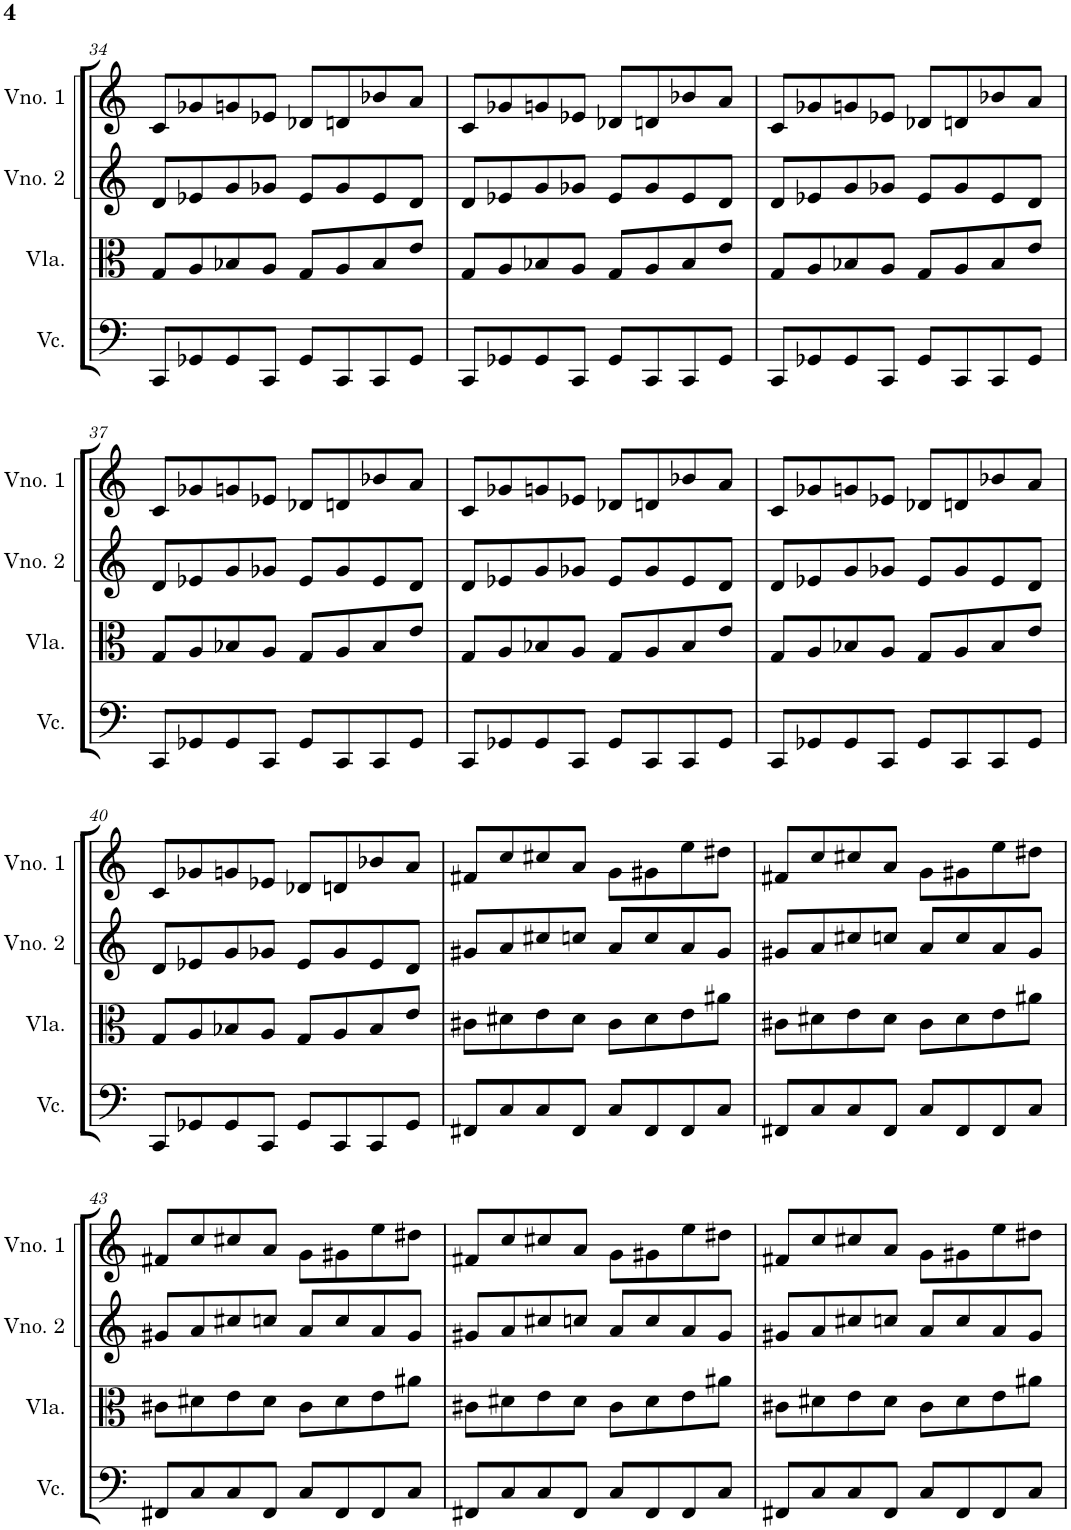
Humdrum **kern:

**kern	**kern	**kern	**kern
*part4	*part3	*part2	*part1
*staff4	*staff3	*staff2	*staff1
*I"Violoncelo	*I"Viola	*I"Violino 2	*I"Violino 1
*I'Vc.	*I'Vla.	*I'Vno. 2	*I'Vno. 1
!!LO:PB:g=z
*clefF4	*clefC3	*clefG2	*clefG2
*k[]	*k[]	*k[]	*k[]
*M4/4	*M4/4	*M4/4	*M4/4
=34	=34	=34	=34
8CC/L	8G/L	8d/L	8c/L
8GG-X/	8A/	8e-X/	8g-X/
8GG-/	8B-X/	8g/	8gn/
8CC/J	8A/J	8g-X/J	8e-X/J
8GG-/L	8G/L	8e-/L	8d-X/L
8CC/	8A/	8g-/	8dn/
8CC/	8B-/	8e-/	8b-X/
8GG-/J	8e/J	8d/J	8a/J
=35	=35	=35	=35
8CC/L	8G/L	8d/L	8c/L
8GG-X/	8A/	8e-X/	8g-X/
8GG-/	8B-X/	8g/	8gn/
8CC/J	8A/J	8g-X/J	8e-X/J
8GG-/L	8G/L	8e-/L	8d-X/L
8CC/	8A/	8g-/	8dn/
8CC/	8B-/	8e-/	8b-X/
8GG-/J	8e/J	8d/J	8a/J
=36	=36	=36	=36
8CC/L	8G/L	8d/L	8c/L
8GG-X/	8A/	8e-X/	8g-X/
8GG-/	8B-X/	8g/	8gn/
8CC/J	8A/J	8g-X/J	8e-X/J
8GG-/L	8G/L	8e-/L	8d-X/L
8CC/	8A/	8g-/	8dn/
8CC/	8B-/	8e-/	8b-X/
8GG-/J	8e/J	8d/J	8a/J
!!LO:LB:g=z
=37	=37	=37	=37
8CC/L	8G/L	8d/L	8c/L
8GG-X/	8A/	8e-X/	8g-X/
8GG-/	8B-X/	8g/	8gn/
8CC/J	8A/J	8g-X/J	8e-X/J
8GG-/L	8G/L	8e-/L	8d-X/L
8CC/	8A/	8g-/	8dn/
8CC/	8B-/	8e-/	8b-X/
8GG-/J	8e/J	8d/J	8a/J
=38	=38	=38	=38
8CC/L	8G/L	8d/L	8c/L
8GG-X/	8A/	8e-X/	8g-X/
8GG-/	8B-X/	8g/	8gn/
8CC/J	8A/J	8g-X/J	8e-X/J
8GG-/L	8G/L	8e-/L	8d-X/L
8CC/	8A/	8g-/	8dn/
8CC/	8B-/	8e-/	8b-X/
8GG-/J	8e/J	8d/J	8a/J
=39	=39	=39	=39
8CC/L	8G/L	8d/L	8c/L
8GG-X/	8A/	8e-X/	8g-X/
8GG-/	8B-X/	8g/	8gn/
8CC/J	8A/J	8g-X/J	8e-X/J
8GG-/L	8G/L	8e-/L	8d-X/L
8CC/	8A/	8g-/	8dn/
8CC/	8B-/	8e-/	8b-X/
8GG-/J	8e/J	8d/J	8a/J
!!LO:LB:g=z
=40	=40	=40	=40
8CC/L	8G/L	8d/L	8c/L
8GG-X/	8A/	8e-X/	8g-X/
8GG-/	8B-X/	8g/	8gn/
8CC/J	8A/J	8g-X/J	8e-X/J
8GG-/L	8G/L	8e-/L	8d-X/L
8CC/	8A/	8g-/	8dn/
8CC/	8B-/	8e-/	8b-X/
8GG-/J	8e/J	8d/J	8a/J
=41	=41	=41	=41
8FF#X/L	8c#X\L	8g#X/L	8f#X/L
8C/	8d#X\	8a/	8cc/
8C/	8e\	8cc#X/	8cc#X/
8FF#/J	8d#\J	8ccn/J	8a/J
8C/L	8c#\L	8a/L	8g\L
8FF#/	8d#\	8cc/	8g#X\
8FF#/	8e\	8a/	8ee\
8C/J	8a#X\J	8g#/J	8dd#X\J
=42	=42	=42	=42
8FF#X/L	8c#X\L	8g#X/L	8f#X/L
8C/	8d#X\	8a/	8cc/
8C/	8e\	8cc#X/	8cc#X/
8FF#/J	8d#\J	8ccn/J	8a/J
8C/L	8c#\L	8a/L	8g\L
8FF#/	8d#\	8cc/	8g#X\
8FF#/	8e\	8a/	8ee\
8C/J	8a#X\J	8g#/J	8dd#X\J
!!LO:LB:g=z
=43	=43	=43	=43
8FF#X/L	8c#X\L	8g#X/L	8f#X/L
8C/	8d#X\	8a/	8cc/
8C/	8e\	8cc#X/	8cc#X/
8FF#/J	8d#\J	8ccn/J	8a/J
8C/L	8c#\L	8a/L	8g\L
8FF#/	8d#\	8cc/	8g#X\
8FF#/	8e\	8a/	8ee\
8C/J	8a#X\J	8g#/J	8dd#X\J
=44	=44	=44	=44
8FF#X/L	8c#X\L	8g#X/L	8f#X/L
8C/	8d#X\	8a/	8cc/
8C/	8e\	8cc#X/	8cc#X/
8FF#/J	8d#\J	8ccn/J	8a/J
8C/L	8c#\L	8a/L	8g\L
8FF#/	8d#\	8cc/	8g#X\
8FF#/	8e\	8a/	8ee\
8C/J	8a#X\J	8g#/J	8dd#X\J
=45	=45	=45	=45
8FF#X/L	8c#X\L	8g#X/L	8f#X/L
8C/	8d#X\	8a/	8cc/
8C/	8e\	8cc#X/	8cc#X/
8FF#/J	8d#\J	8ccn/J	8a/J
8C/L	8c#\L	8a/L	8g\L
8FF#/	8d#\	8cc/	8g#X\
8FF#/	8e\	8a/	8ee\
8C/J	8a#X\J	8g#/J	8dd#X\J
=	=	=	=
*-	*-	*-	*-
